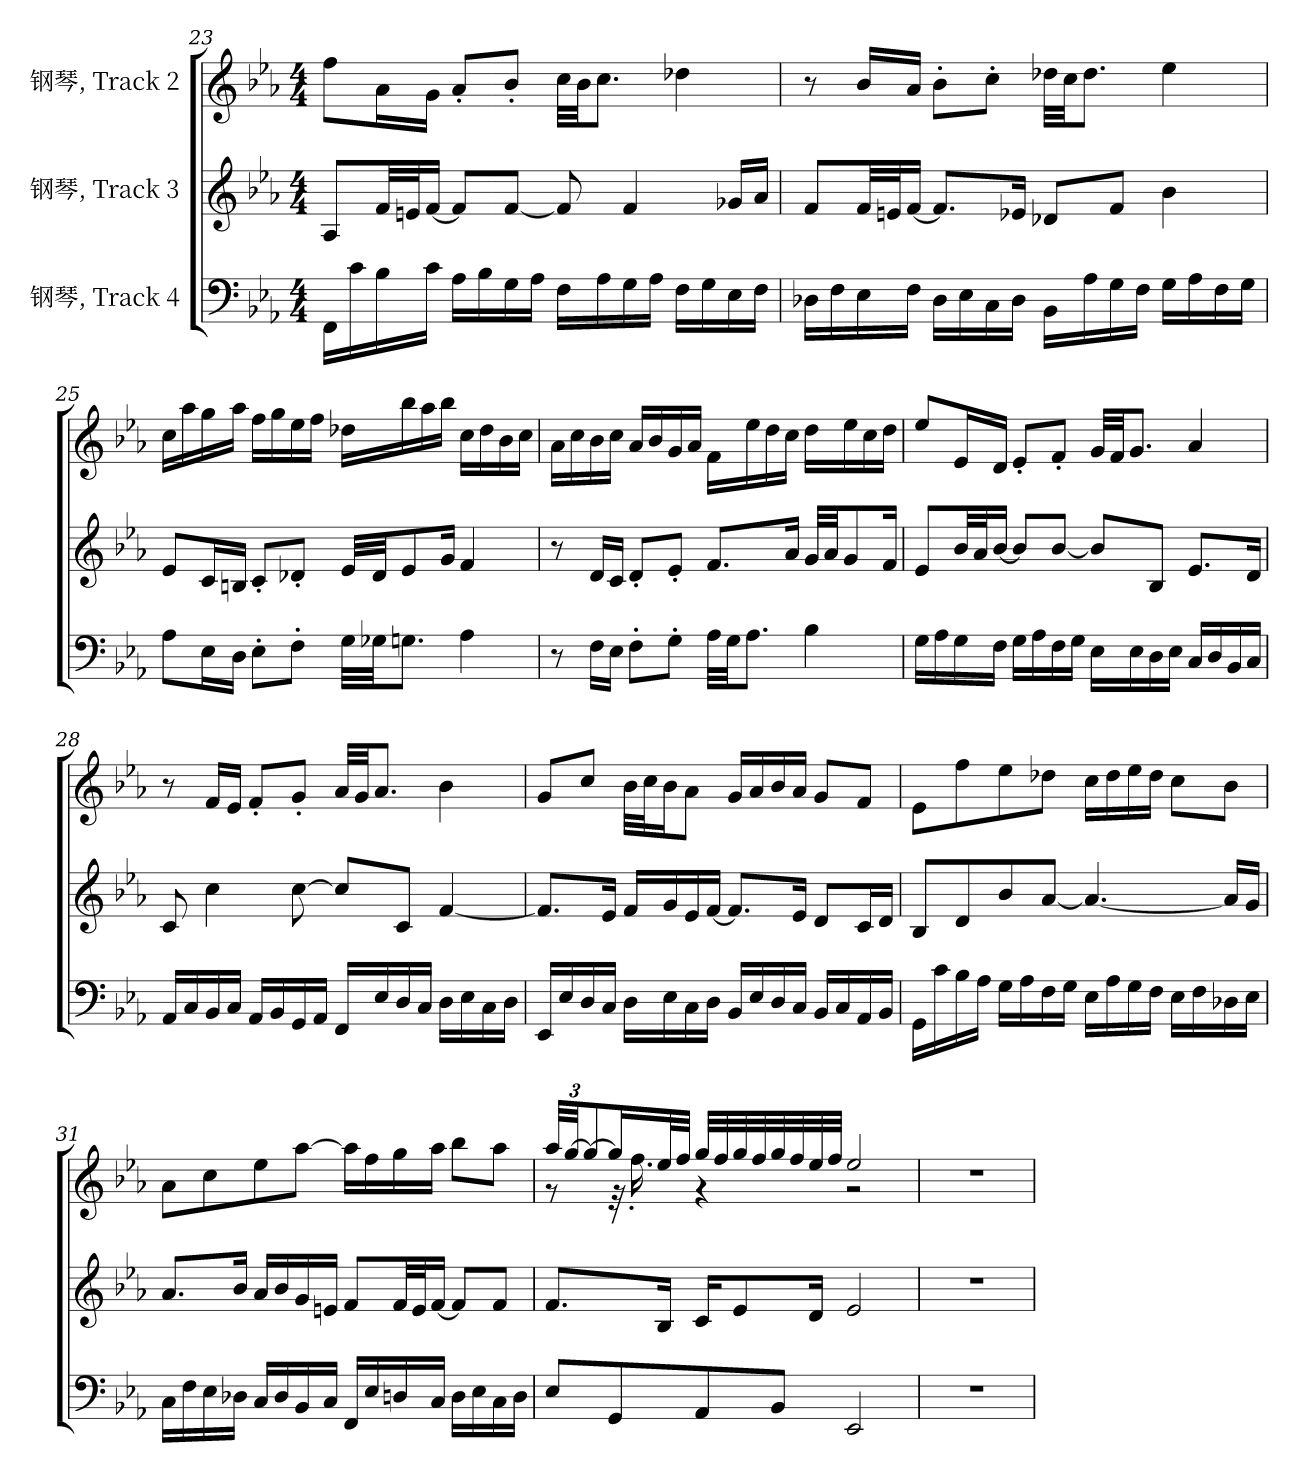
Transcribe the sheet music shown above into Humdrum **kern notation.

**kern	**kern	**kern
*part3	*part2	*part1
*staff3	*staff2	*staff1
*I"钢琴, Track 4	*I"钢琴, Track 3	*I"钢琴, Track 2
!!LO:PB:g=z
*clefF4	*clefG2	*clefG2
*k[b-e-a-]	*k[b-e-a-]	*k[b-e-a-]
*M4/4	*M4/4	*M4/4
=23	=23	=23
16FF\LL	8A-/L	8ff\L
16c\	.	.
16B-\	32f/LL	16a-\L
.	32en/J	.
16c\JJ	[16f/JJ	16g\JJ
16A-\LL	8f/L]	8a-'/L
16B-\	.	.
16G\	[8f/J	8b-'/J
16A-\JJ	.	.
16F\LL	8f/]	32cc\LLL
.	.	32b-\JJ
16A-\	.	8.cc\J
16G\	4f/	.
16A-\JJ	.	.
16F\LL	.	4dd-X\
16G\	.	.
16E-\	16g-X/LL	.
16F\JJ	16a-/JJ	.
=24	=24	=24
16D-X\LL	8f/L	8r
16F\	.	.
16E-\	32f/LL	16b-/LL
.	32en/J	.
16F\JJ	[16f/JJ	16a-/JJ
16D-\LL	8.f/L]	8b-'\L
16E-\	.	.
16C\	.	8cc'\J
16D-\JJ	16e-X/Jk	.
16BB-\LL	8d-X/L	32dd-X\LLL
.	.	32cc\JJ
16A-\	.	8.dd-\J
16G\	8f/J	.
16F\JJ	.	.
16G\LL	4b-\	4ee-\
16A-\	.	.
16F\	.	.
16G\JJ	.	.
!!LO:LB:g=z
=25	=25	=25
8A-\L	8e-/L	16cc\LL
.	.	16aa-\
16E-\L	16c/L	16gg\
16D\JJ	16Bn/JJ	16aa-\JJ
8E-'\L	8c'/L	16ff\LL
.	.	16gg\
8F'\J	8d-X'/J	16ee-\
.	.	16ff\JJ
32G\LLL	32e-/LLL	16dd-X\LL
32G-X\JJ	32d-/JJ	.
8.Gn\J	8e-/	16bb-\
.	.	16aa-\
.	16g/Jk	16bb-\JJ
4A-\	4f/	16cc\LL
.	.	16dd-\
.	.	16b-\
.	.	16cc\JJ
=26	=26	=26
8r	8r	16a-\LL
.	.	16cc\
16F\LL	16d/LL	16b-\
16E-\JJ	16c/JJ	16cc\JJ
8F'\L	8d'/L	16a-/LL
.	.	16b-/
8G'\J	8e-'/J	16g/
.	.	16a-/JJ
32A-\LLL	8.f/L	16f\LL
32G\JJ	.	.
8.A-\J	.	16ee-\
.	.	16dd\
.	16a-/Jk	16cc\JJ
4B-\	32g/LLL	16dd\LL
.	32a-/JJ	.
.	8g/	16ee-\
.	.	16cc\
.	16f/Jk	16dd\JJ
!!LO:LB:g=z
=27	=27	=27
16G\LL	8e-/L	8ee-/L
16A-\	.	.
16G\	32b-/LL	16e-/L
.	32a-/J	.
16F\JJ	[16b-/JJ	16d/JJ
16G\LL	8b-/L]	8e-'/L
16A-\	.	.
16F\	[8b-/J	8f'/J
16G\JJ	.	.
16E-\LL	8b-/L]	32g/LLL
.	.	32f/JJ
16E-\	.	8.g/J
16D\	8B-/J	.
16E-\JJ	.	.
16C/LL	8.e-/L	4a-/
16D/	.	.
16BB-/	.	.
16C/JJ	16d/Jk	.
=28	=28	=28
16AA-/LL	8c/	8r
16C/	.	.
16BB-/	4cc\	16f/LL
16C/JJ	.	16e-/JJ
16AA-/LL	.	8f'/L
16BB-/	.	.
16GG/	[8cc\	8g'/J
16AA-/JJ	.	.
16FF/LL	8cc/L]	32a-/LLL
.	.	32g/JJ
16E-/	.	8.a-/J
16D/	8c/J	.
16C/JJ	.	.
16D\LL	[4f/	4b-\
16E-\	.	.
16C\	.	.
16D\JJ	.	.
!!LO:LB:g=z
=29	=29	=29
16EE-/LL	8.f/L]	8g/L
16E-/	.	.
16D/	.	8cc/J
16C/JJ	16e-/Jk	.
16D\LL	16f/LL	32b-\LLL
.	.	32cc\J
16E-\	16g/	16b-\J
16C\	16e-/	8a-\J
16D\JJ	[16f/JJ	.
16BB-/LL	8.f/L]	16g/LL
16E-/	.	16a-/
16D/	.	16b-/
16C/JJ	16e-/Jk	16a-/JJ
16BB-/LL	8d/L	8g/L
16C/	.	.
16AA-/	16c/L	8f/J
16BB-/JJ	16d/JJ	.
=30	=30	=30
16GG\LL	8B-/L	8e-\L
16c\	.	.
16B-\	8d/	8ff\
16A-\JJ	.	.
16G\LL	8b-/	8ee-\
16A-\	.	.
16F\	[8a-/J	8dd-X\J
16G\JJ	.	.
16E-\LL	4.a-/_	16cc\LL
16A-\	.	16dd-\
16G\	.	16ee-\
16F\JJ	.	16dd-\JJ
16E-\LL	.	8cc\L
16F\	.	.
16D-X\	16a-/LL]	8b-\J
16E-\JJ	16g/JJ	.
!!LO:PB:g=z
=31	=31	=31
*	*	*MM68
16C\LL	8.a-/L	8a-\L
16F\	.	.
16E-\	.	8cc\
16D-X\JJ	16b-/Jk	.
16C/LL	16a-/LL	8ee-\
16D-/	16b-/	.
16BB-/	16g/	[8aa-\J
16C/JJ	16en/JJ	.
16FF/LL	8f/L	16aa-\LL]
16E-/	.	16ff\
16Dn/	32f/LL	16gg\
.	32e/J	.
16C/JJ	[16f/JJ	16aa-\JJ
16D\LL	8f/L]	8bb-\L
16E-\	.	.
16C\	8f/J	8aa-\J
16D\JJ	.	.
=32	=32	=32
*	*	*Xbrackettup
*	*	*^
8E-/L	8.f/L	48aa-/LLL	8r
*	*	*MM54	*
.	.	[48gg/JJ	.
.	.	12gg/_	.
8GG/	.	16gg/L]	32r
.	.	.	16.ff'\
.	16B-/Jk	32ee-/L	.
.	.	32ff/JJJ	.
8AA-/	16c/KL	32gg/LLL	4r
.	.	32ff/	.
.	8e-/	32gg/	.
.	.	32ff/	.
*	*	*MM48	*
8BB-/J	.	32gg/	.
.	.	32ff/	.
*	*	*MM47	*
.	16d/Jk	32ee-/	.
.	.	32ff/JJJ	.
*	*	*MM46	*
2EE-/	2e-/	2ee-/	2r
*	*	*v	*v
=33	=33	=33
*	*	*MM32
1r	1r	1r
=	=	=
*-	*-	*-
